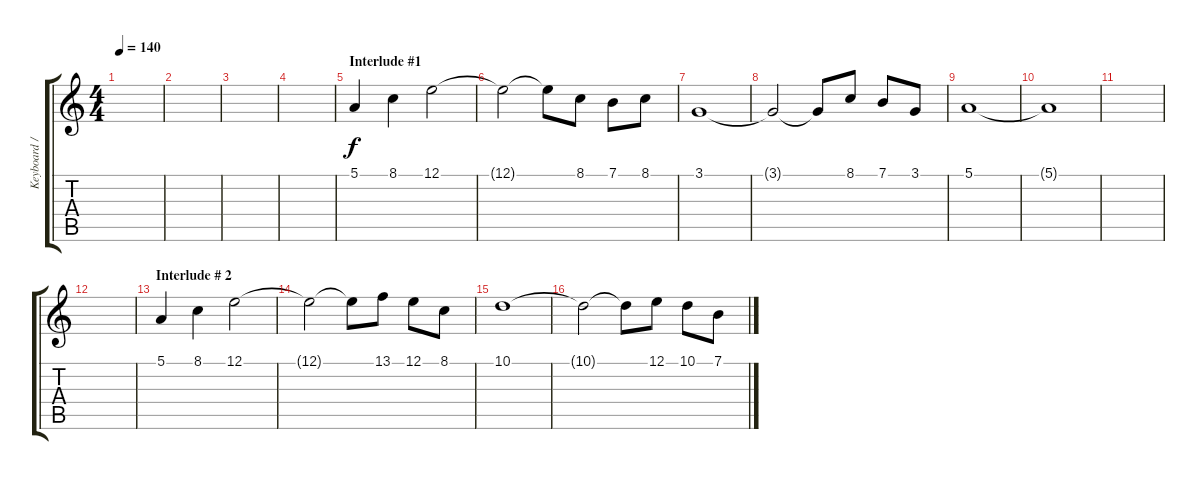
\track ("Keyboard / Flute" "Keyboard /") {instrument lead2sawtooth}
\staff {score tabs}
\tuning (E4 B3 G3 D3 A2 E2) {hide}
\ts (4 4)
\tempo 140
\clef g2
\ks c
|
|
|
|
\section ("" "Interlude #1")
5.1.4{volume 12 balance 8 instrument flute} 8.1.4 12.1.2 |
12.1{t}.2 12.1{t}.8 8.1.8 7.1.8 8.1.8 |
3.1.1 |
3.1{t}.2 3.1{t}.8 8.1.8 7.1.8 3.1.8 |
5.1.1 |
5.1{t}.1 |
|
|
\section ("" "Interlude # 2")
5.1.4{instrument flute} 8.1.4 12.1.2 |
12.1{t}.2 12.1{t}.8 13.1.8 12.1.8 8.1.8 |
10.1.1 |
10.1{t}.2 10.1{t}.8 12.1.8 10.1.8 7.1.8
